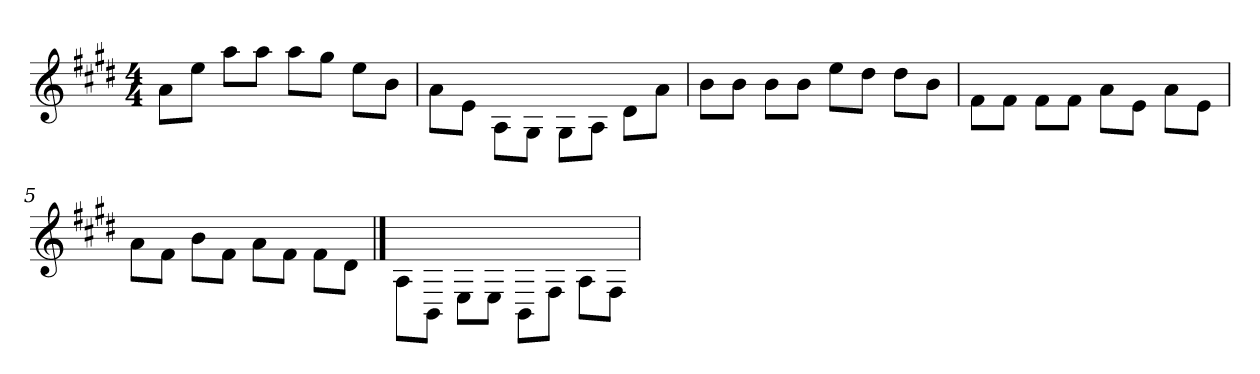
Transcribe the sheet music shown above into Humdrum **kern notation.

**kern
*part1
*staff1
*
*k[f#c#g#d#]
*E:
*M4/4
*MM120
=1
8a\L
8ee\J
8aa\L
8aa\J
8aa\L
8gg#\J
8ee\L
8b\J
=2
8a\L
8e\J
8A\L
8G#\J
8G#\L
8A\J
8d#\L
8a\J
=3
8b\L
8b\J
8b\L
8b\J
8ee\L
8dd#\J
8dd#\L
8b\J
=4
8f#\L
8f#\J
8f#\L
8f#\J
8a\L
8e\J
8a\L
8e\J
!!LO:LB:g=z
=5
8a\L
8f#\J
8b\L
8f#\J
8a\L
8f#\J
8f#\L
8d#\J
==6
8A\L
8BB\J
8E\L
8E\J
8BB\L
8F#\J
8A\L
8F#\J
=
*-
